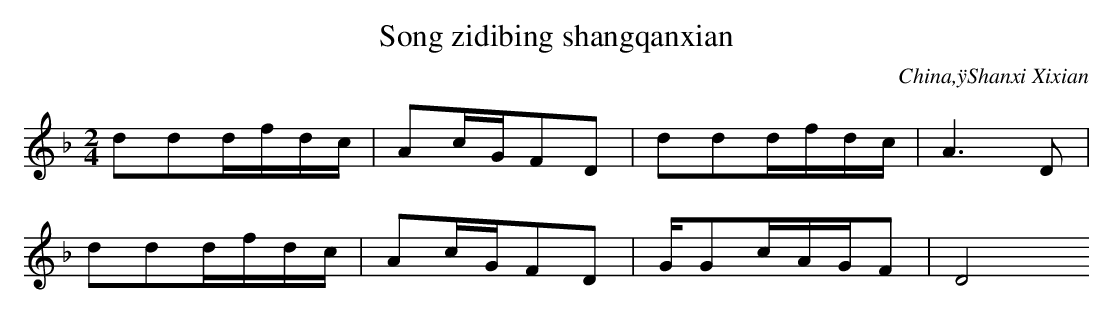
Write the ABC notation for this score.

X:1
T: Song zidibing shangqanxian
O: China,ÿShanxi Xixian
M: 2/4
L: 1/16
K: F
d2d2dfdc | A2cGF2D2 | d2d2dfdc | A6D2 |
d2d2dfdc | A2cGF2D2 | GG2cAGF2 | D8
